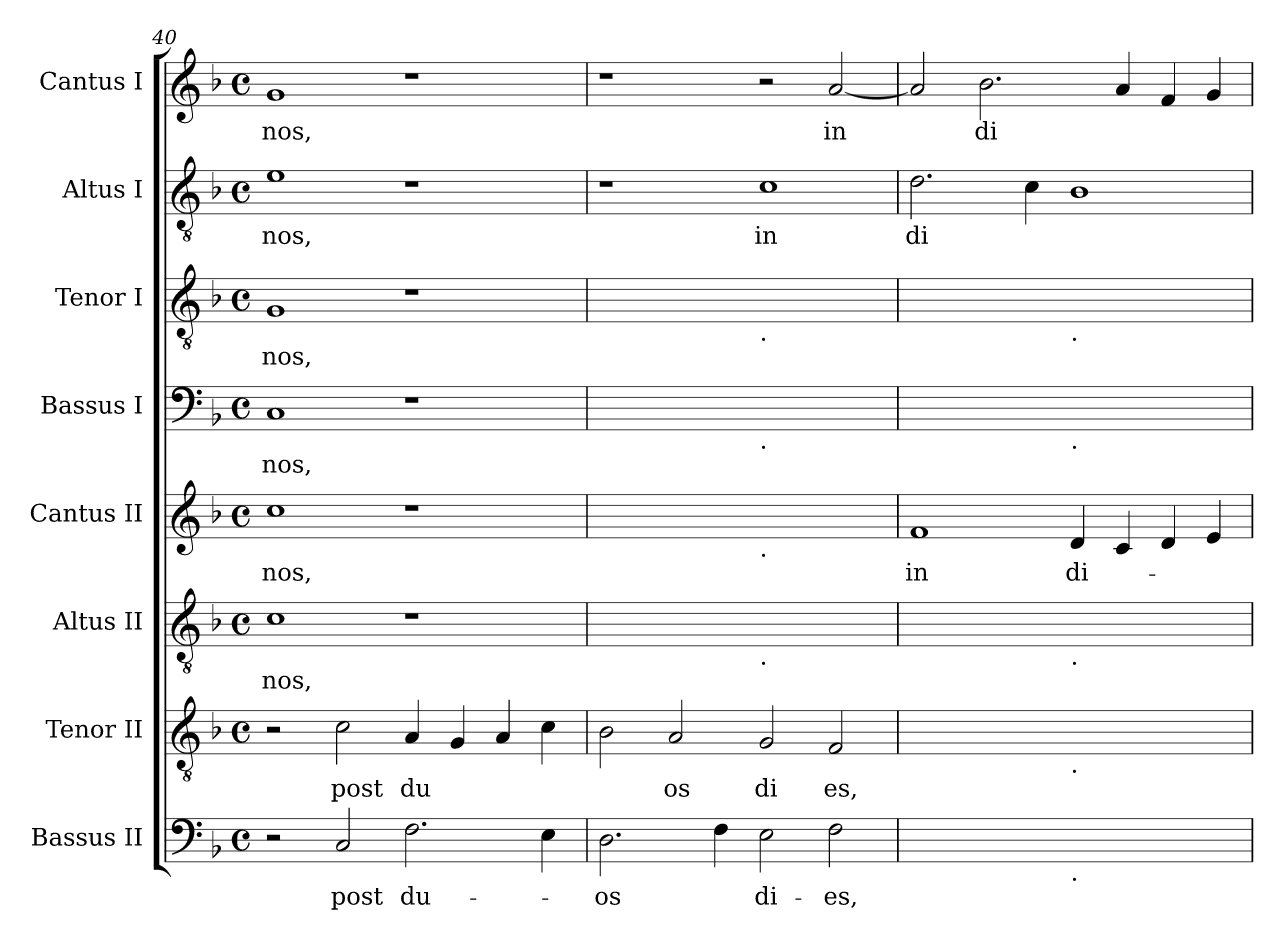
**kern	**text	**kern	**text	**kern	**text	**kern	**text	**kern	**text	**kern	**text	**kern	**text	**kern	**text
*part8	*part8	*part7	*part7	*part6	*part6	*part5	*part5	*part4	*part4	*part3	*part3	*part2	*part2	*part1	*part1
*staff8	*staff8	*staff7	*staff7	*staff6	*staff6	*staff5	*staff5	*staff4	*staff4	*staff3	*staff3	*staff2	*staff2	*staff1	*staff1
*I"Bassus II	*	*I"Tenor II	*	*I"Altus II	*	*I"Cantus II	*	*I"Bassus I	*	*I"Tenor I	*	*I"Altus I	*	*I"Cantus I	*
!!LO:PB:g=z
*clefF4	*	*clefGv2	*	*clefGv2	*	*clefG2	*	*clefF4	*	*clefGv2	*	*clefGv2	*	*clefG2	*
*ITrd-3c-5	*	*ITrd-3c-5	*	*ITrd-3c-5	*	*ITrd-3c-5	*	*ITrd-3c-5	*	*	*	*ITrd-3c-5	*	*ITrd-3c-5	*
*k[b-e-]	*	*k[b-e-]	*	*k[b-e-]	*	*k[b-e-]	*	*k[b-e-]	*	*k[b-]	*	*k[b-e-]	*	*k[b-e-]	*
*B-:	*	*B-:	*	*B-:	*	*B-:	*	*B-:	*	*F:	*	*B-:	*	*B-:	*
*M4/4	*	*M4/4	*	*M4/4	*	*M4/4	*	*M4/4	*	*M4/4	*	*M4/4	*	*M4/4	*
*met(c)	*	*met(c)	*	*met(c)	*	*met(c)	*	*met(c)	*	*met(c)	*	*met(c)	*	*met(c)	*
=40	=40	=40	=40	=40	=40	=40	=40	=40	=40	=40	=40	=40	=40	=40	=40
!	!	!	!	!	!LO:LY:b	!	!LO:LY:b	!	!LO:LY:b	!	!LO:LY:b	!	!LO:LY:b	!	!LO:LY:b
2r	.	2r	.	1f	nos,	1ff	nos,	1F	nos,	1G	nos,	1a	nos,	1cc	nos,
!	!LO:LY:b	!	!LO:LY:b	!	!	!	!	!	!	!	!	!	!	!	!
2F/	post	2f\	post	.	.	.	.	.	.	.	.	.	.	.	.
!	!LO:LY:b	!	!LO:LY:b	!	!	!	!	!	!	!	!	!	!	!	!
2.B-\	du-	4d/	du	1r	.	1r	.	1r	.	1r	.	1r	.	1r	.
.	.	4c/	.	.	.	.	.	.	.	.	.	.	.	.	.
.	.	4d/	.	.	.	.	.	.	.	.	.	.	.	.	.
4A\	.	4f\	.	.	.	.	.	.	.	.	.	.	.	.	.
=41	=41	=41	=41	=41	=41	=41	=41	=41	=41	=41	=41	=41	=41	=41	=41
!	!LO:LY:b	!	!	!	!	!	!	!	!	!	!	!	!	!	!
2.G\	-os	2e-\	.	1ryy	.	1ryy	.	1ryy	.	1ryy	.	1r	.	1r	.
!	!	!	!LO:LY:b	!	!	!	!	!	!	!	!	!	!	!	!
.	.	2d/	os	.	.	.	.	.	.	.	.	.	.	.	.
4B-\	.	.	.	.	.	.	.	.	.	.	.	.	.	.	.
!	!	!	!	!	!	!	!	!	!	!LO:TX:b:t=.	!	!	!	!	!
!	!	!	!	!	!	!	!	!LO:TX:b:t=.	!	!	!	!	!	!	!
!	!	!	!	!	!	!LO:TX:b:t=.	!	!	!	!	!	!	!	!	!
!	!	!	!	!LO:TX:b:t=.	!	!	!	!	!	!	!	!	!	!	!
!	!LO:LY:b	!	!LO:LY:b	!	!	!	!	!	!	!	!	!	!LO:LY:b	!	!
2A\	di-	2c/	di	1ryy	.	1ryy	.	1ryy	.	1ryy	.	1f	in	2r	.
!	!LO:LY:b	!	!LO:LY:b	!	!	!	!	!	!	!	!	!	!	!	!LO:LY:b
2B-\	-es,	2B-/	es,	.	.	.	.	.	.	.	.	.	.	[<2dd/	in
=42	=42	=42	=42	=42	=42	=42	=42	=42	=42	=42	=42	=42	=42	=42	=42
!	!	!	!	!	!	!	!LO:LY:b	!	!	!	!	!	!LO:LY:b	!	!
1ryy	.	1ryy	.	1ryy	.	1b-	in	1ryy	.	1ryy	.	2.g\	di	2dd/]	.
!	!	!	!	!	!	!	!	!	!	!	!	!	!	!	!LO:LY:b
.	.	.	.	.	.	.	.	.	.	.	.	.	.	2.ee-\	di
.	.	.	.	.	.	.	.	.	.	.	.	4f\	.	.	.
!	!	!	!	!	!	!	!	!	!	!LO:TX:b:t=.	!	!	!	!	!
!	!	!	!	!	!	!	!	!LO:TX:b:t=.	!	!	!	!	!	!	!
!	!	!	!	!LO:TX:b:t=.	!	!	!	!	!	!	!	!	!	!	!
!	!	!LO:TX:b:t=.	!	!	!	!	!	!	!	!	!	!	!	!	!
!LO:TX:b:t=.	!	!	!	!	!	!	!	!	!	!	!	!	!	!	!
!	!	!	!	!	!	!	!LO:LY:b	!	!	!	!	!	!	!	!
1ryy	.	1ryy	.	1ryy	.	4g/	di-	1ryy	.	1ryy	.	1e-	.	.	.
.	.	.	.	.	.	4f/	.	.	.	.	.	.	.	4dd/	.
.	.	.	.	.	.	4g/	.	.	.	.	.	.	.	4b-/	.
.	.	.	.	.	.	4a/	.	.	.	.	.	.	.	4cc/	.
=	=	=	=	=	=	=	=	=	=	=	=	=	=	=	=
*-	*-	*-	*-	*-	*-	*-	*-	*-	*-	*-	*-	*-	*-	*-	*-
